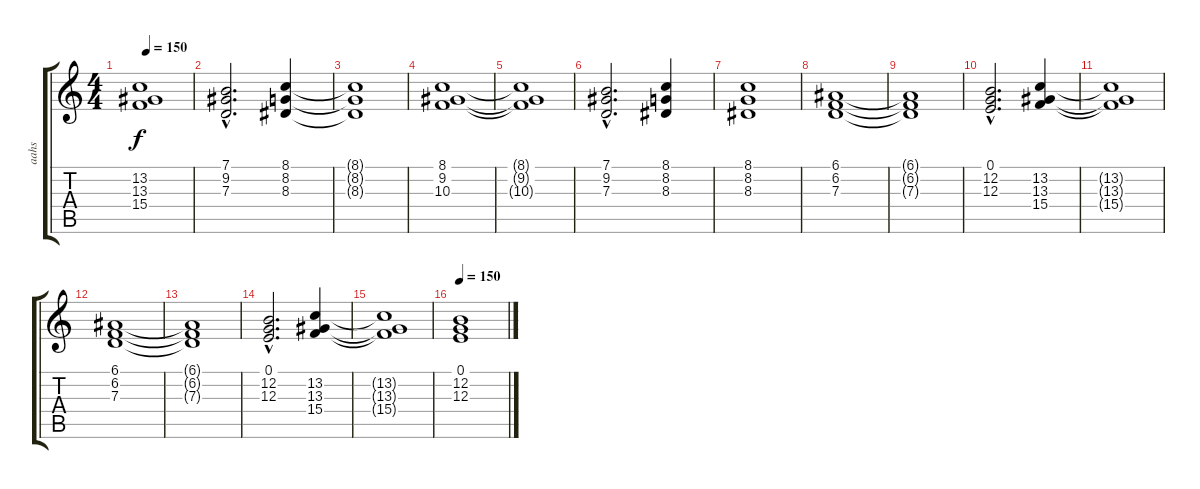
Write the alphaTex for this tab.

\track ("aahs" "aahs") {instrument choiraahs}
\staff {score tabs}
\tuning (E4 B3 G3 D3 A2 E2) {hide}
\ts (4 4)
\tempo 150
\clef g2
\ks c
(13.2{t} 13.3{t} 15.4{t}).1{dy f} |
(7.1{hac} 9.2{hac} 7.3{hac}).2{d} (8.1 8.2 8.3).4 |
(8.1{t} 8.2{t} 8.3{t}).1 |
(8.1 9.2 10.3).1 |
(8.1{t} 9.2{t} 10.3{t}).1 |
(7.1{hac} 9.2{hac} 7.3{hac}).2{d} (8.1 8.2 8.3).4 |
(8.1 8.2 8.3).1 |
(6.1 6.2 7.3).1 |
(6.1{t} 6.2{t} 7.3{t}).1 |
(0.1{hac} 12.2{hac} 12.3{hac}).2{d} (13.2 13.3 15.4).4 |
(13.2{t} 13.3{t} 15.4{t}).1 |
(6.1 6.2 7.3).1 |
(6.1{t} 6.2{t} 7.3{t}).1 |
(0.1{hac} 12.2{hac} 12.3{hac}).2{d} (13.2 13.3 15.4).4 |
(13.2{t} 13.3{t} 15.4{t}).1 |
\tempo 150
(0.1 12.2 12.3).1
